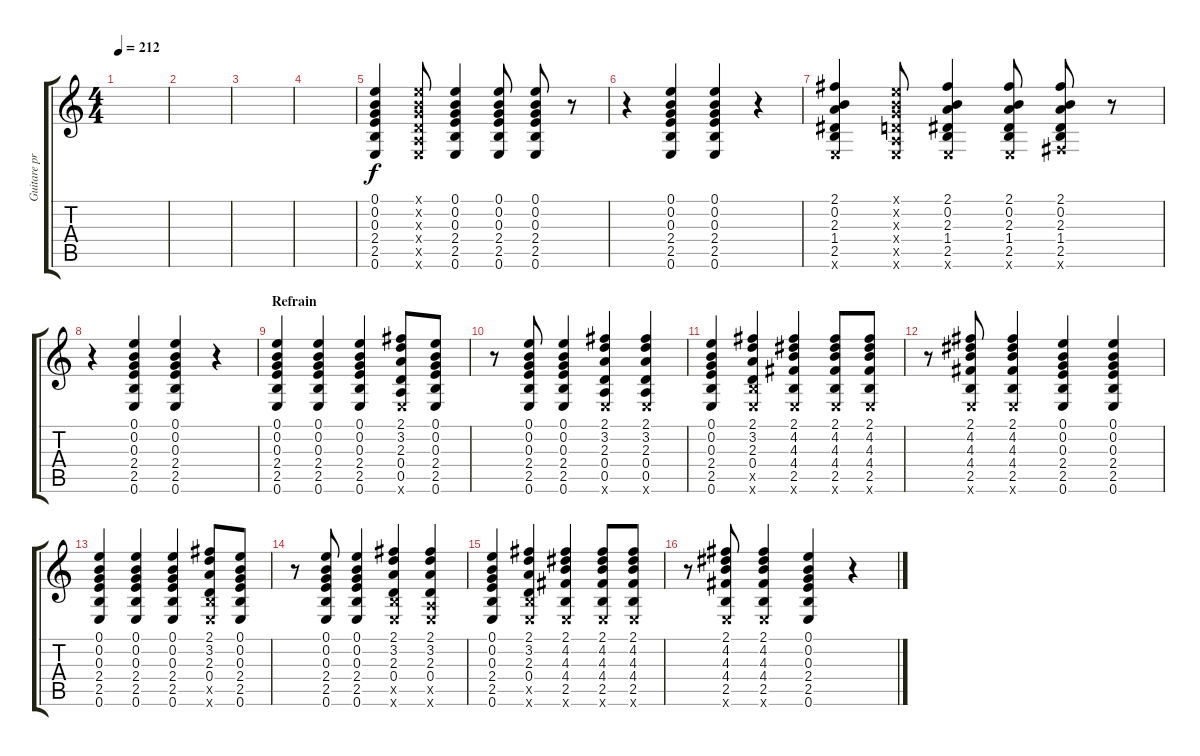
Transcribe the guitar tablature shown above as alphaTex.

\track ("Guitare principale (saturée)" "Guitare pr") {instrument overdrivenguitar}
\staff {score tabs}
\tuning (E4 B3 G3 D3 A2 E2) {hide}
\ts (4 4)
\tempo 212
\clef g2
\ks c
|
|
|
|
(0.1 0.2 0.3 2.4 2.5 0.6).4 (0.1{x} 0.2{x} 0.3{x} 0.4{x} 0.5{x} 0.6{x}).8 (0.1 0.2 0.3 2.4 2.5 0.6).4 (0.1 0.2 0.3 2.4 2.5 0.6).8 (0.1 0.2 0.3 2.4 2.5 0.6).8 r.8 |
r.4 (0.1 0.2 0.3 2.4 2.5 0.6).4 (0.1 0.2 0.3 2.4 2.5 0.6).4 r.4 |
(2.1 0.2 2.3 1.4 2.5 0.6{x}).4 (0.1{x} 0.2{x} 0.3{x} 0.4{x} 0.5{x} 0.6{x}).8 (2.1 0.2 2.3 1.4 2.5 0.6{x}).4 (2.1 0.2 2.3 1.4 2.5 0.6{x}).8 (2.1 0.2 2.3 1.4 2.5 2.6{x}).8 r.8 |
r.4 (0.1 0.2 0.3 2.4 2.5 0.6).4 (0.1 0.2 0.3 2.4 2.5 0.6).4 r.4 |
\section ("" "Refrain")
(0.1 0.2 0.3 2.4 2.5 0.6).4 (0.1 0.2 0.3 2.4 2.5 0.6).4 (0.1 0.2 0.3 2.4 2.5 0.6).4 (2.1 3.2 2.3 0.4 0.5 0.6{x}).8 (0.1 0.2 0.3 2.4 2.5 0.6).8 |
r.8 (0.1 0.2 0.3 2.4 2.5 0.6).8 (0.1 0.2 0.3 2.4 2.5 0.6).4 (2.1 3.2 2.3 0.4 0.5 0.6{x}).4 (2.1 3.2 2.3 0.4 0.5 0.6{x}).4 |
(0.1 0.2 0.3 2.4 2.5 0.6).4 (2.1 3.2 2.3 0.4 2.5{x} 0.6{x}).4 (2.1 4.2 4.3 4.4 2.5 0.6{x}).4 (2.1 4.2 4.3 4.4 2.5 0.6{x}).8 (2.1 4.2 4.3 4.4 2.5 0.6{x}).8 |
r.8 (2.1 4.2 4.3 4.4 2.5 0.6{x}).8 (2.1 4.2 4.3 4.4 2.5 0.6{x}).4 (0.1 0.2 0.3 2.4 2.5 0.6).4 (0.1 0.2 0.3 2.4 2.5 0.6).4 |
(0.1 0.2 0.3 2.4 2.5 0.6).4 (0.1 0.2 0.3 2.4 2.5 0.6).4 (0.1 0.2 0.3 2.4 2.5 0.6).4 (2.1 3.2 2.3 0.4 2.5{x} 0.6{x}).8 (0.1 0.2 0.3 2.4 2.5 0.6).8 |
r.8 (0.1 0.2 0.3 2.4 2.5 0.6).8 (0.1 0.2 0.3 2.4 2.5 0.6).4 (2.1 3.2 2.3 0.4 2.5{x} 0.6{x}).4 (2.1 3.2 2.3 0.4 0.5{x} 0.6{x}).4 |
(0.1 0.2 0.3 2.4 2.5 0.6).4 (2.1 3.2 2.3 0.4 2.5{x} 0.6{x}).4 (2.1 4.2 4.3 4.4 2.5 0.6{x}).4 (2.1 4.2 4.3 4.4 2.5 0.6{x}).8 (2.1 4.2 4.3 4.4 2.5 0.6{x}).8 |
r.8 (2.1 4.2 4.3 4.4 2.5 0.6{x}).8 (2.1 4.2 4.3 4.4 2.5 0.6{x}).4 (0.1 0.2 0.3 2.4 2.5 0.6).4 r.4
